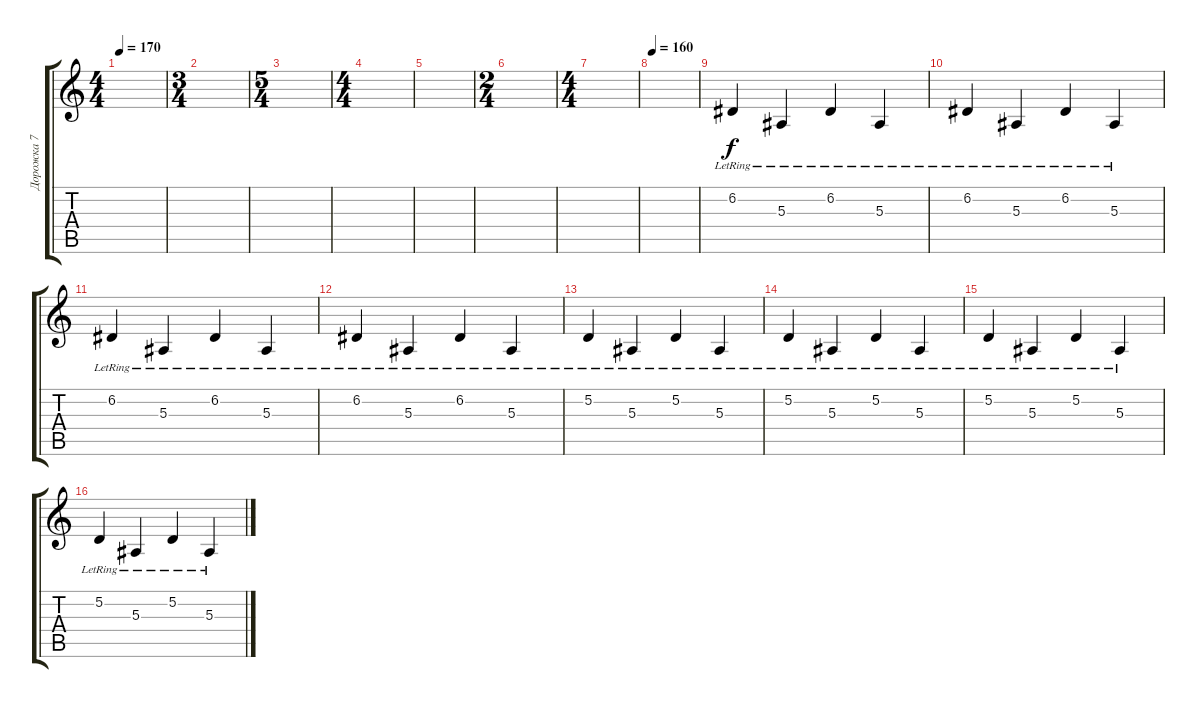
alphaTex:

\track ("Дорожка 7" "Дорожка 7") {instrument brightacousticpiano}
\staff {score tabs}
\tuning (D4 A3 F3 C3 G2 C2) {hide}
\ts (4 4)
\tempo 170
\clef g2
\ks c
|
\ts (3 4)
|
\ts (5 4)
|
\ts (4 4)
|
|
\ts (2 4)
|
\ts (4 4)
|
\tempo 160
|
6.2{lr}.4 5.3{lr}.4 6.2{lr}.4 5.3{lr}.4 |
6.2{lr}.4 5.3{lr}.4 6.2{lr}.4 5.3{lr}.4 |
6.2{lr}.4 5.3{lr}.4 6.2{lr}.4 5.3{lr}.4 |
6.2{lr}.4 5.3{lr}.4 6.2{lr}.4 5.3{lr}.4 |
5.2{lr}.4 5.3{lr}.4 5.2{lr}.4 5.3{lr}.4 |
5.2{lr}.4 5.3{lr}.4 5.2{lr}.4 5.3{lr}.4 |
5.2{lr}.4 5.3{lr}.4 5.2{lr}.4 5.3{lr}.4 |
5.2{lr}.4 5.3{lr}.4 5.2{lr}.4 5.3{lr}.4
